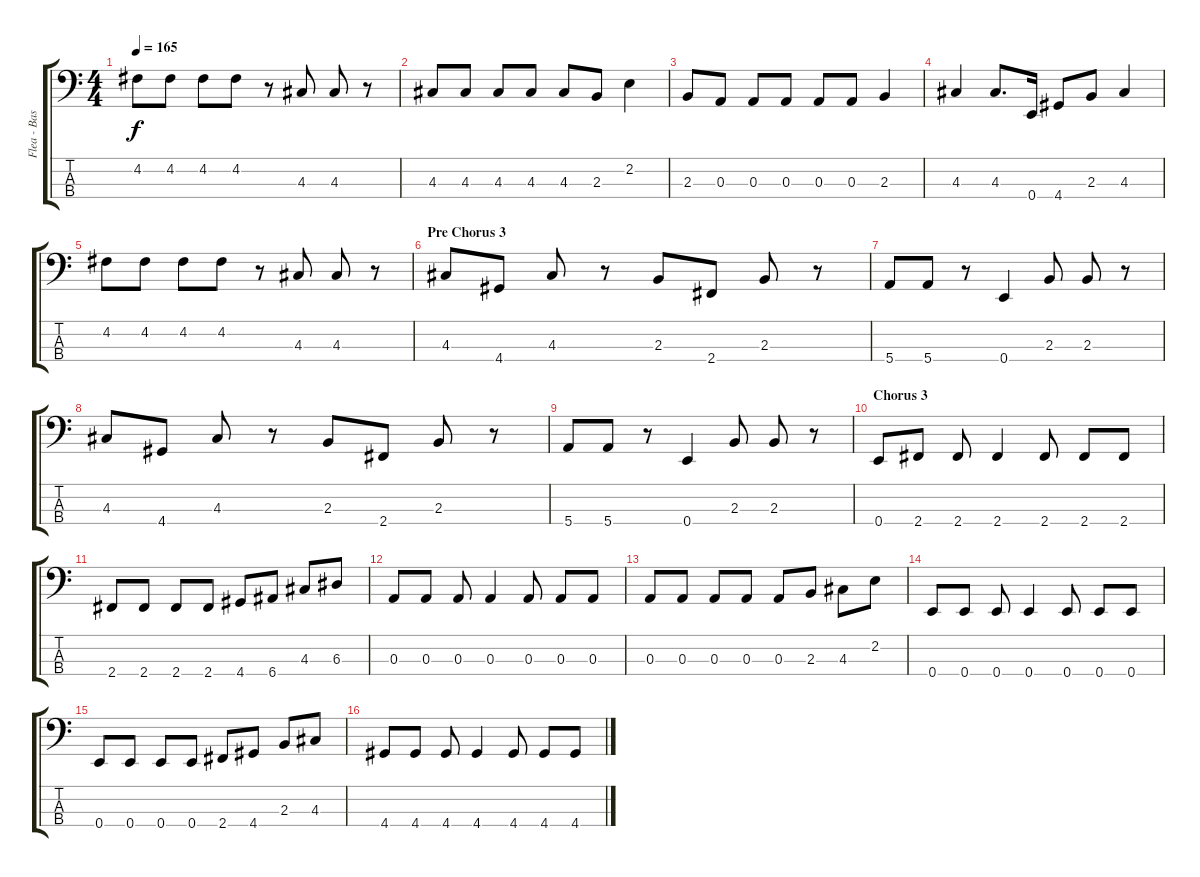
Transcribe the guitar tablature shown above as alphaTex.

\track ("Flea - Bass" "Flea - Bas") {instrument electricbassfinger}
\staff {score tabs}
\tuning (G2 D2 A1 E1) {hide}
\ts (4 4)
\tempo 165
\clef f4
\ks c
4.2.8{dy f} 4.2.8 4.2.8 4.2.8 r.8 4.3.8 4.3.8 r.8 |
4.3.8 4.3.8 4.3.8 4.3.8 4.3.8 2.3.8 2.2.4 |
2.3.8 0.3.8 0.3.8 0.3.8 0.3.8 0.3.8 2.3.4 |
4.3.4 4.3.8{d} 0.4.16 4.4.8 2.3.8 4.3.4 |
4.2.8 4.2.8 4.2.8 4.2.8 r.8 4.3.8 4.3.8 r.8 |
\section ("" "Pre Chorus 3")
4.3.8 4.4.8 4.3.8 r.8 2.3.8 2.4.8 2.3.8 r.8 |
5.4.8 5.4.8 r.8 0.4.4 2.3.8 2.3.8 r.8 |
4.3.8 4.4.8 4.3.8 r.8 2.3.8 2.4.8 2.3.8 r.8 |
5.4.8 5.4.8 r.8 0.4.4 2.3.8 2.3.8 r.8 |
\section ("" "Chorus 3")
0.4.8 2.4.8 2.4.8 2.4.4 2.4.8 2.4.8 2.4.8 |
2.4.8 2.4.8 2.4.8 2.4.8 4.4.8 6.4.8 4.3.8 6.3.8 |
0.3.8 0.3.8 0.3.8 0.3.4 0.3.8 0.3.8 0.3.8 |
0.3.8 0.3.8 0.3.8 0.3.8 0.3.8 2.3.8 4.3.8 2.2.8 |
0.4.8 0.4.8 0.4.8 0.4.4 0.4.8 0.4.8 0.4.8 |
0.4.8 0.4.8 0.4.8 0.4.8 2.4.8 4.4.8 2.3.8 4.3.8 |
4.4.8 4.4.8 4.4.8 4.4.4 4.4.8 4.4.8 4.4.8
